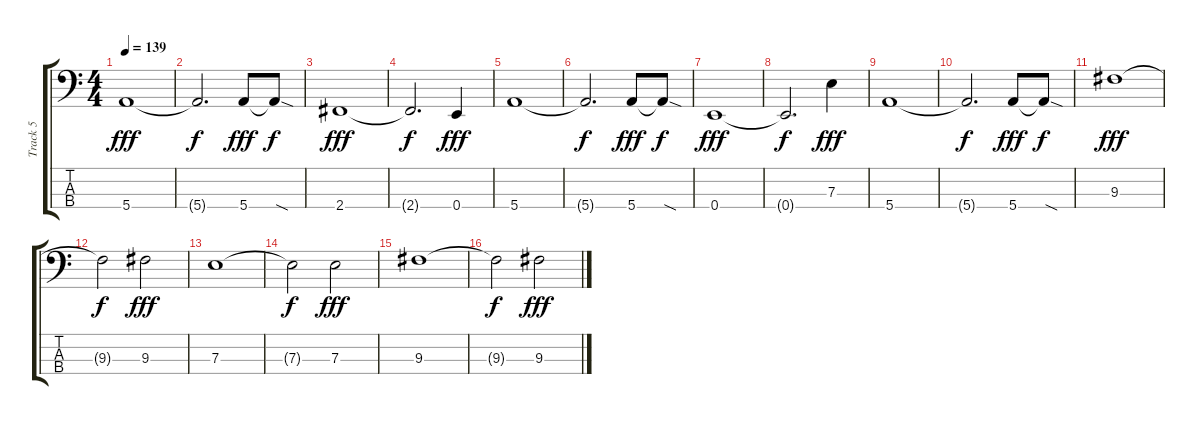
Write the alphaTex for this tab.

\track ("Track 5" "Track 5") {instrument electricbassfinger}
\staff {score tabs}
\tuning (G2 D2 A1 E1) {hide}
\ts (4 4)
\tempo 139
\clef f4
\ks c
5.4.1{dy fff} |
5.4{t}.2{d dy f} 5.4.8{dy fff} 5.4{sod t}.8{dy f} |
2.4.1{dy fff} |
2.4{t}.2{d dy f} 0.4.4{dy fff} |
5.4.1 |
5.4{t}.2{d dy f} 5.4.8{dy fff} 5.4{sod t}.8{dy f} |
0.4.1{dy fff} |
0.4{t}.2{d dy f} 7.3.4{dy fff} |
5.4.1 |
5.4{t}.2{d dy f} 5.4.8{dy fff} 5.4{sod t}.8{dy f} |
9.3.1{dy fff} |
9.3{t}.2{dy f} 9.3.2{dy fff} |
7.3.1 |
7.3{t}.2{dy f} 7.3.2{dy fff} |
9.3.1 |
9.3{t}.2{dy f} 9.3.2{dy fff}
